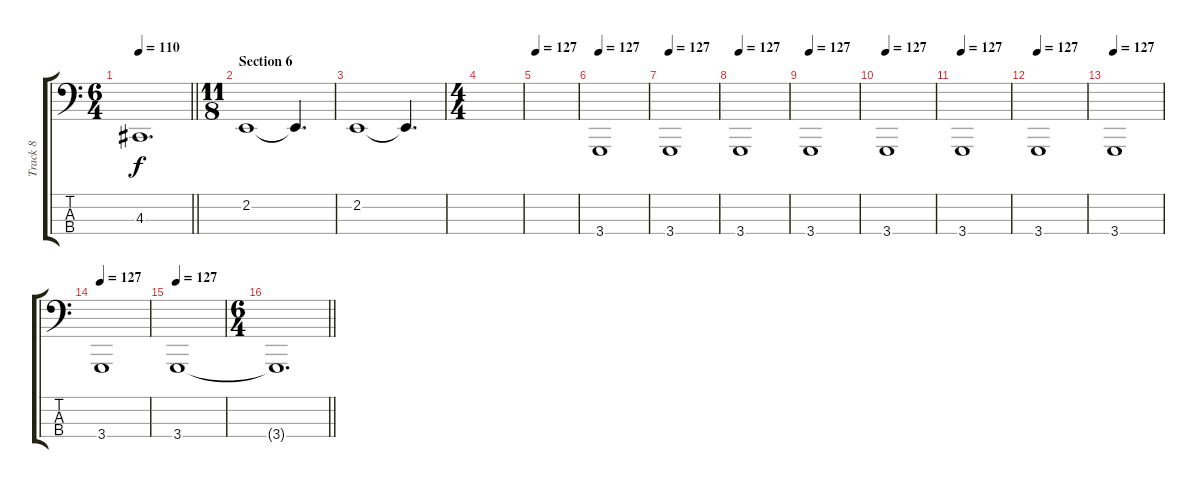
\track ("Track 8" "Track 8") {instrument pad4choir}
\staff {score tabs}
\tuning (G2 D2 A1 E1) {hide}
\ts (6 4)
\tempo 110
\clef f4
\barLineRight lightlight
\ks c
4.3.1{d dy f} |
\ts (11 8)
\section ("" "Section 6")
2.2.1 2.2{t}.4{d} |
2.2.1 2.2{t}.4{d} |
\ts (4 4)
|
\tempo 127
|
\tempo 127
3.4.1 |
\tempo 127
3.4.1 |
\tempo 127
3.4.1 |
\tempo 127
3.4.1 |
\tempo 127
3.4.1 |
\tempo 127
3.4.1 |
\tempo 127
3.4.1 |
\tempo 127
3.4.1 |
\tempo 127
3.4.1 |
\tempo 127
3.4.1 |
\ts (6 4)
\barLineRight lightlight
3.4{t}.1{d volume 0}
